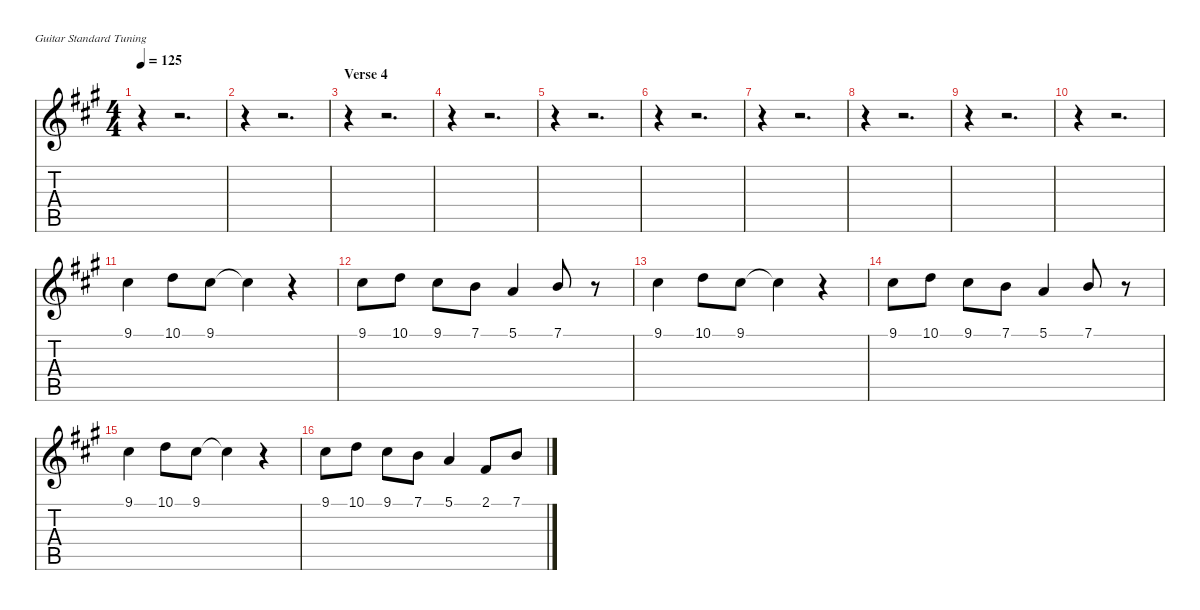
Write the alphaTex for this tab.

\defaultSystemsLayout 4
\hideDynamics
\bracketExtendMode nobrackets
\singleTrackTrackNamePolicy hidden
\multiTrackTrackNamePolicy hidden
\otherSystemsTrackNameOrientation horizontal
\track ("Back vox" "r.") {instrument synthvoice}
\staff {score tabs}
\tuning (E4 B3 G3 D3 A2 E2)
\ts (4 4)
\tempo 125
\clef g2
\ks a
r.4{dy f beam Down} r.2{d beam Down} |
r.4{beam Down} r.2{d beam Down} |
\section ("" "Verse 4")
r.4{beam Down} r.2{d beam Down} |
r.4{beam Down} r.2{d beam Down} |
r.4{beam Down} r.2{d beam Down} |
r.4{beam Down} r.2{d beam Down} |
r.4{beam Down} r.2{d beam Down} |
r.4{beam Down} r.2{d beam Down} |
r.4{beam Down} r.2{d beam Down} |
r.4{beam Down} r.2{d beam Down} |
9.1{acc #}.4{beam Down} 10.1{acc forcenatural}.8{beam Down} 9.1{acc #}.8{beam Down} 9.1{t acc #}.4{beam Down} r.4{beam Down} |
9.1{acc #}.8{beam Down} 10.1{acc forcenatural}.8{beam Down} 9.1{acc #}.8{beam Down} 7.1{acc forcenatural}.8{beam Down} 5.1{acc forcenatural}.4{beam Up} 7.1{acc forcenatural}.8{beam Up} r.8{beam Up} |
9.1{acc #}.4{beam Down} 10.1{acc forcenatural}.8{beam Down} 9.1{acc #}.8{beam Down} 9.1{t acc #}.4{beam Down} r.4{beam Down} |
9.1{acc #}.8{beam Down} 10.1{acc forcenatural}.8{beam Down} 9.1{acc #}.8{beam Down} 7.1{acc forcenatural}.8{beam Down} 5.1{acc forcenatural}.4{beam Up} 7.1{acc forcenatural}.8{beam Up} r.8{beam Up} |
9.1{acc #}.4{beam Down} 10.1{acc forcenatural}.8{beam Down} 9.1{acc #}.8{beam Down} 9.1{t acc #}.4{beam Down} r.4{beam Down} |
9.1{acc #}.8{beam Down} 10.1{acc forcenatural}.8{beam Down} 9.1{acc #}.8{beam Down} 7.1{acc forcenatural}.8{beam Down} 5.1{acc forcenatural}.4{beam Up} 2.1{acc #}.8{beam Up} 7.1{h acc forcenatural}.8{beam Up}
